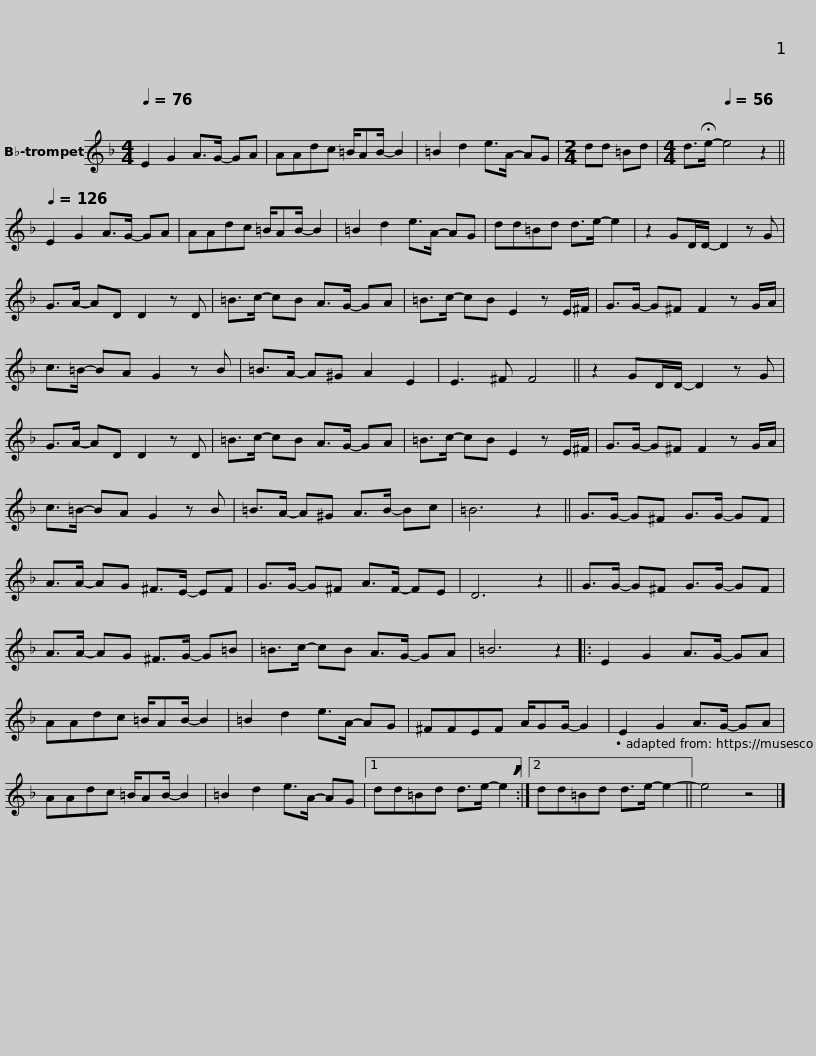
X:1
L:1/8
Q:1/4=76
M:4/4
I:linebreak $
K:none
V:1 treble transpose=-2
V:1
[K:F] E2 G2 A>G- GA | AAdc =B/AB/- B2 | =B2 d2 e>A- AG |[M:2/4] dd =Bd |[M:4/4] d>!fermata!e-[Q:1/4=56] e4 z2 || %5
[Q:1/4=126] E2 G2 A>G- GA |$ AAdc =B/AB/- B2 | =B2 d2 e>A- AG | dd=Bd d>e- e2 | z2 GD/D/- D2 z G | %10
 G>A- AD D2 z D |$ =B>c- cB A>G- GA | =B>c- cB E2 z E/^F/ | G>G- G^F F2 z G/A/ | c>=B- BA G2 z B | %15
 =B>A- A^G A2 E2 |$ E3 ^F F4 || z2 GD/D/- D2 z G | G>A- AD D2 z D | =B>c- cB A>G- GA | %20
 =B>c- cB E2 z E/^F/ |$ G>G- G^F F2 z G/A/ | c>=B- BA G2 z B | =B>A- A^G A>B- Bc | =B6 z2 || %25
 G>G- G^F G>G- GF |$ A>A- AG ^F>E- EF | G>G- G^F A>F- FE | D6 z2 || G>G- G^F G>G- GF | %30
 A>A- AG ^F>G- G=B |$ =B>c- cB A>G- GA | =B6 z2 |: E2 G2 A>G- GA | AAdc =B/AB/- B2 | %35
 =B2 d2 e>A- AG | ^FFEF A/GG/- G2 |$ E2 G2 A>G- GA | AAdc =B/AB/- B2 | =B2 d2 e>A- AG |1 %40
 dd=Bd d>e- !breath!e2 :|2 dd=Bd d>e- e2- || e4 z4 |] %43
